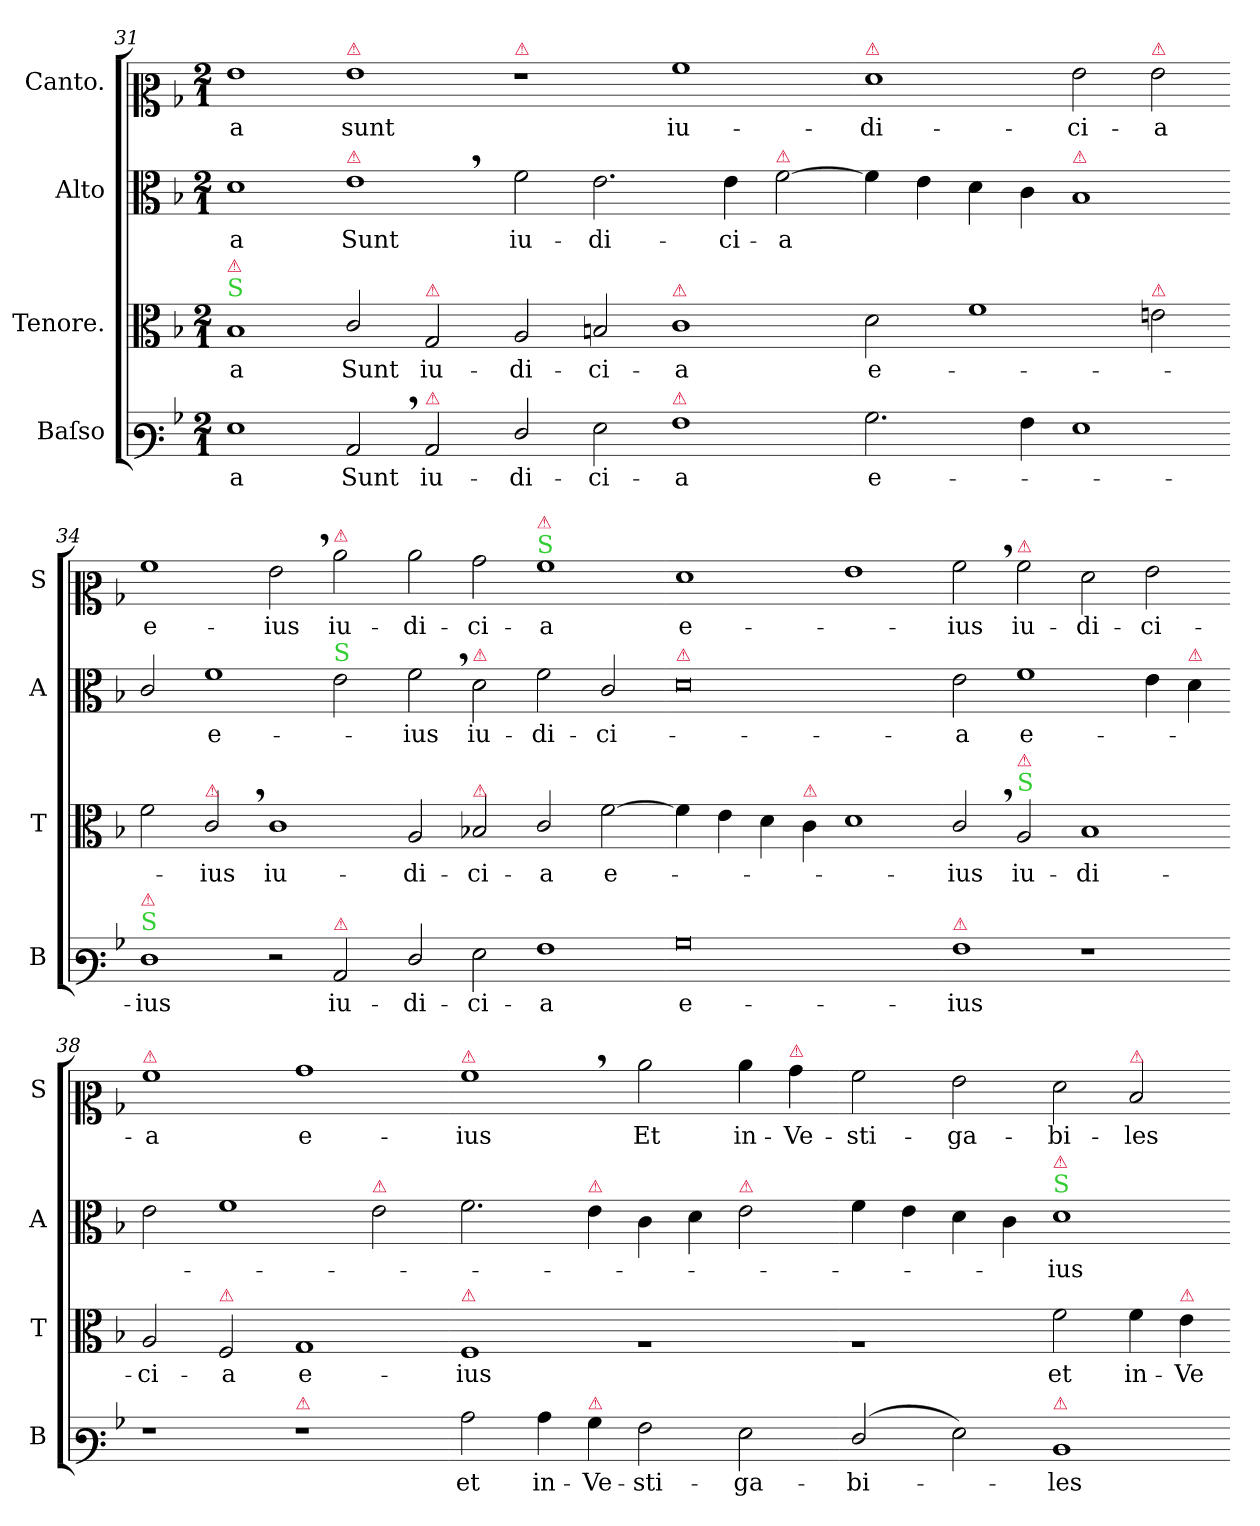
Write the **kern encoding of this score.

**kern	**text	**kern	**text	**kern	**text	**kern	**text
*part4	*part4	*part3	*part3	*part2	*part2	*part1	*part1
*staff4	*staff4	*staff3	*staff3	*staff2	*staff2	*staff1	*staff1
*I"Baſso	*	*I"Tenore.	*	*I"Alto	*	*I"Canto.	*
*I'B	*	*I'T	*	*I'A	*	*I'S	*
*clefF3	*	*clefC3	*	*clefC3	*	*clefC2	*
*k[b-]	*	*k[b-]	*	*k[b-]	*	*k[b-]	*
*M2/1	*	*M2/1	*	*M2/1	*	*M2/1	*
=31	=31	=31	=31	=31	=31	=31	=31
!	!	!LO:TX:a:color=limegreen:t=S	!	!	!	!	!
!	!	!LO:TX:a:color=crimson:t=⚠	!	!	!	!	!
1G	-a	1B-	-a	1d	-a	1g	-a
!	!	!	!	!	!	!LO:TX:a:color=crimson:t=⚠	!
!	!	!	!	!LO:TX:a:color=crimson:t=⚠	!	!	!
2C,</	Sunt	2c/	Sunt	1e,<	Sunt	1g	sunt
!	!	!LO:TX:a:color=crimson:t=⚠	!	!	!	!	!
!LO:TX:a:color=crimson:t=⚠	!	!	!	!	!	!	!
2C/	iu-	2G/	iu-	.	.	.	.
=32-	=32-	=32-	=32-	=32-	=32-	=32-	=32-
!	!	!	!	!	!	!LO:TX:a:color=crimson:t=⚠	!
2F/	-di-	2A/	-di-	2f\	iu-	1r	.
2G\	-ci-	2Bn/	-ci-	2.e\	-di-	.	.
!	!	!LO:TX:a:color=crimson:t=⚠	!	!	!	!	!
!LO:TX:a:color=crimson:t=⚠	!	!	!	!	!	!	!
1A	-a	1c	-a	.	.	1a	iu-
.	.	.	.	4e\	-ci-	.	.
!	!	!	!	!LO:TX:a:color=crimson:t=⚠	!	!	!
.	.	.	.	[2f\	-a	.	.
=33-	=33-	=33-	=33-	=33-	=33-	=33-	=33-
!	!	!	!	!	!	!LO:TX:a:color=crimson:t=⚠	!
2.B-\	e-	2d\	e-	4f!\]	.	1f	-di-
.	.	.	.	4e\	.	.	.
.	.	1f	.	4d\	.	.	.
4A\	.	.	.	4c\	.	.	.
!	!	!	!	!LO:TX:a:color=crimson:t=⚠	!	!	!
1G	.	.	.	1B-	.	2g\	-ci-
!	!	!	!	!	!	!LO:TX:a:color=crimson:t=⚠	!
!	!	!LO:TX:a:color=crimson:t=⚠	!	!	!	!	!
.	.	2en\	.	.	.	2g\	-a
=34-	=34-	=34-	=34-	=34-	=34-	=34-	=34-
!LO:TX:a:color=limegreen:t=S	!	!	!	!	!	!	!
!LO:TX:a:color=crimson:t=⚠	!	!	!	!	!	!	!
1F	-ius	2f\	.	2c/	.	1a	e-
!	!	!LO:TX:a:color=crimson:t=⚠	!	!	!	!	!
.	.	2c,</	-ius	1f	e-	.	.
2r	.	1c	iu-	.	.	2g,<\	-ius
!	!	!	!	!	!	!LO:TX:a:color=crimson:t=⚠	!
!	!	!	!	!LO:TX:a:color=limegreen:t=S	!	!	!
!LO:TX:a:color=crimson:t=⚠	!	!	!	!	!	!	!
2C/	iu-	.	.	2e\	.	2cc\	iu-
=35-	=35-	=35-	=35-	=35-	=35-	=35-	=35-
2F/	-di-	2A/	-di-	2f,<\	-ius	2cc\	-di-
!	!	!	!	!LO:TX:a:color=crimson:t=⚠	!	!	!
!	!	!LO:TX:a:color=crimson:t=⚠	!	!	!	!	!
2G\	-ci-	2B-X/	-ci-	2d\	iu-	2b-\	-ci-
!	!	!	!	!	!	!LO:TX:a:color=limegreen:t=S	!
!	!	!	!	!	!	!LO:TX:a:color=crimson:t=⚠	!
1A	-a	2c/	-a	2f\	-di-	1a	-a
.	.	[2f\	e-	2c/	-ci-	.	.
=36-	=36-	=36-	=36-	=36-	=36-	=36-	=36-
!	!	!	!	!LO:TX:a:color=crimson:t=⚠	!	!	!
0B-	e-	4f\]	.	0d	.	1f	e-
.	.	4e\	.	.	.	.	.
.	.	4d\	.	.	.	.	.
!	!	!LO:TX:a:color=crimson:t=⚠	!	!	!	!	!
.	.	4c\	.	.	.	.	.
.	.	1d	.	.	.	1g	.
=37-	=37-	=37-	=37-	=37-	=37-	=37-	=37-
!LO:TX:a:color=crimson:t=⚠	!	!	!	!	!	!	!
1A	-ius	2c,</	-ius	2e\	-a	2a,<\	-ius
!	!	!	!	!	!	!LO:TX:a:color=crimson:t=⚠	!
!	!	!LO:TX:a:color=limegreen:t=S	!	!	!	!	!
!	!	!LO:TX:a:color=crimson:t=⚠	!	!	!	!	!
!	!	!	!LO:LY:i	!	!	!	!LO:LY:i
.	.	2A/	iu-	1f	e-	2a\	iu-
!	!	!	!LO:LY:i	!	!	!	!LO:LY:i
1r	.	1B-	-di-	.	.	2f\	-di-
!	!	!	!	!	!	!	!LO:LY:i
.	.	.	.	4e\	.	2g\	-ci-
!	!	!	!	!LO:TX:a:color=crimson:t=⚠	!	!	!
.	.	.	.	4d\	.	.	.
=38-	=38-	=38-	=38-	=38-	=38-	=38-	=38-
!	!	!	!	!	!	!LO:TX:a:color=crimson:t=⚠	!
!	!	!	!LO:LY:i	!	!	!	!LO:LY:i
1r	.	2A/	-ci-	2e\	.	1a	-a
!	!	!LO:TX:a:color=crimson:t=⚠	!	!	!	!	!
!	!	!	!LO:LY:i	!	!	!	!
.	.	2F/	-a	1f	.	.	.
!LO:TX:a:color=crimson:t=⚠	!	!	!	!	!	!	!
!	!	!	!LO:LY:i	!	!	!	!LO:LY:i
1r	.	1G	e-	.	.	1b-	e-
!	!	!	!	!LO:TX:a:color=crimson:t=⚠	!	!	!
.	.	.	.	2e\	.	.	.
=39-	=39-	=39-	=39-	=39-	=39-	=39-	=39-
!	!	!	!	!	!	!LO:TX:a:color=crimson:t=⚠	!
!	!	!LO:TX:a:color=crimson:t=⚠	!	!	!	!	!
!	!	!	!LO:LY:i	!	!	!	!LO:LY:i
2c\	et	1F	-ius	2.f\	.	1a,<	-ius
4c\	in-	.	.	.	.	.	.
!	!	!	!	!LO:TX:a:color=crimson:t=⚠	!	!	!
!LO:TX:a:color=crimson:t=⚠	!	!	!	!	!	!	!
4B-\	-Ve-	.	.	4e\	.	.	.
2A\	-sti-	1rA	.	4c\	.	2cc\	Et
.	.	.	.	4d\	.	.	.
!	!	!	!	!LO:TX:a:color=crimson:t=⚠	!	!	!
2G\	-ga-	.	.	2e\	.	4cc\	in-
!	!	!	!	!	!	!LO:TX:a:color=crimson:t=⚠	!
.	.	.	.	.	.	4b-\	-Ve-
=40-	=40-	=40-	=40-	=40-	=40-	=40-	=40-
(2F/	-bi-	1rA	.	4f\	.	2a\	-sti-
.	.	.	.	4e\	.	.	.
2G\)	.	.	.	4d\	.	2g\	-ga-
.	.	.	.	4c\	.	.	.
!	!	!	!	!LO:TX:a:color=limegreen:t=S	!	!	!
!	!	!	!	!LO:TX:a:color=crimson:t=⚠	!	!	!
!LO:TX:a:color=crimson:t=⚠	!	!	!	!	!	!	!
1D	-les	2f\	et	1d	-ius	2f\	-bi-
!	!	!	!	!	!	!LO:TX:a:color=crimson:t=⚠	!
.	.	4f\	in-	.	.	2d/	-les
!	!	!LO:TX:a:color=crimson:t=⚠	!	!	!	!	!
.	.	4e\	-Ve-	.	.	.	.
=-	=-	=-	=-	=-	=-	=-	=-
*-	*-	*-	*-	*-	*-	*-	*-
